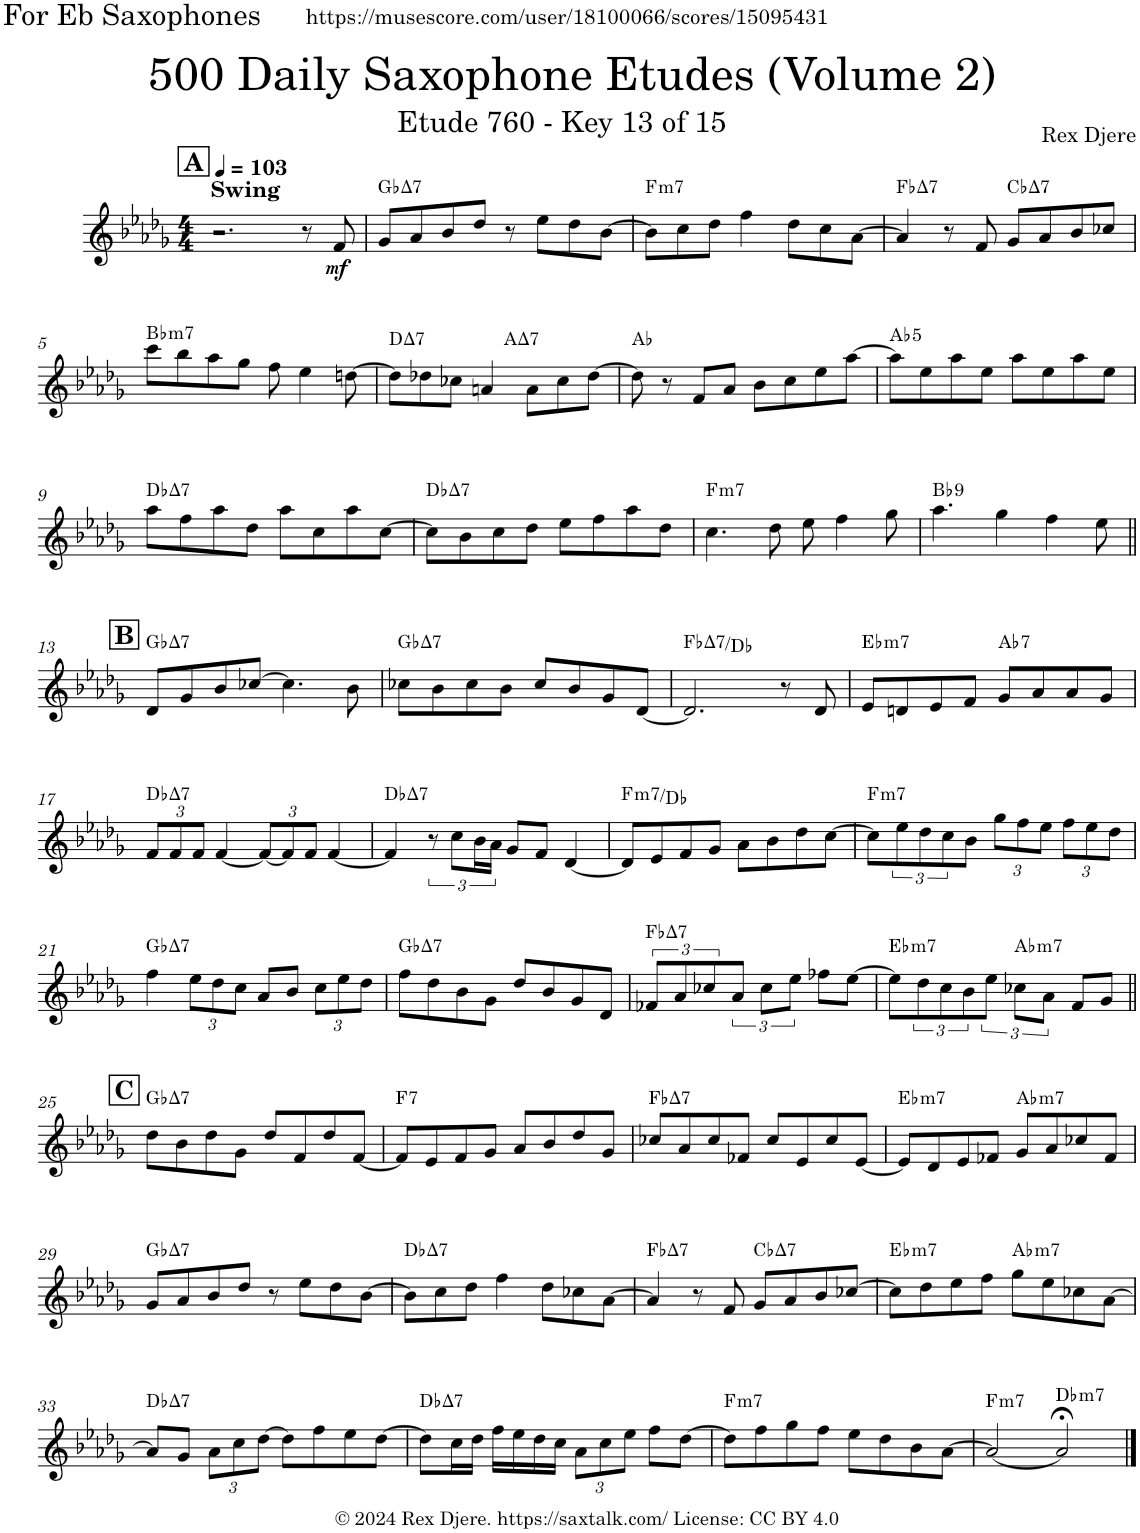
**kern	**dynam	**harte
*part1	*part1	*part1
*staff1	*staff1	*
*I"Alto Saxophone	*	*
*I'A. Sax.	*	*
*clefG2	*	*
*Trd5c9	*	*
*k[b-e-a-d-g-]	*	*
*M4/4	*	*
*MM103	*	*
!!LO:REH:place=s1:a:B:cj:fs=14:t=A
=1	=1	=1
!LO:TX:a:B:t=Swing	!	!
2.r	.	.
8r	.	.
!	!LO:DY:b	!
8f/	mf	.
=2	=2	=2
!	!	!LO:H:kt=7
8g-/L	.	Gb:maj7
8a-/	.	.
8b-/	.	.
8dd-/J	.	.
8r	.	.
8ee-\L	.	.
8dd-\	.	.
[8b-\J	.	.
=3	=3	=3
!	!	!LO:H:kt=m7
8b-\L]	.	F:min7
8cc\	.	.
8dd-\J	.	.
4ff\	.	.
8dd-\L	.	.
8cc\	.	.
[8a-\J	.	.
=4	=4	=4
!	!	!LO:H:kt=7
4a-/]	.	Fb:maj7
8r	.	.
8f/	.	.
!	!	!LO:H:kt=7
8g-/L	.	Cb:maj7
8a-/	.	.
8b-/	.	.
8cc-X/J	.	.
!!LO:LB:g=z
=5	=5	=5
!	!	!LO:H:kt=m7
8ccc\L	.	Bb:min7
8bb-\	.	.
8aa-\	.	.
8gg-\J	.	.
8ff\	.	.
4ee-\	.	.
[8ddn\	.	.
=6	=6	=6
!	!	!LO:H:kt=7
*^	*	*
8dd\L]	2ryy	.	D:maj7
8dd-X\	.	.	.
8cc-X\J	.	.	.
4an/	.	.	.
!	!	!	!LO:H:kt=7
.	2ryy	.	A:maj7
8a\L	.	.	.
8cc-\	.	.	.
[8dd-\J	.	.	.
*v	*v	*	*
=7	=7	=7
8dd-\]	.	Ab:maj
8r	.	.
8f/L	.	.
8a-/J	.	.
8b-\L	.	.
8cc\	.	.
8ee-\	.	.
[8aa-\J	.	.
=8	=8	=8
!	!	!LO:H:kt=5
8aa-\L]	.	Ab:(1,5)
8ee-\	.	.
8aa-\	.	.
8ee-\J	.	.
8aa-\L	.	.
8ee-\	.	.
8aa-\	.	.
8ee-\J	.	.
!!LO:LB:g=z
=9	=9	=9
!	!	!LO:H:kt=7
8aa-\L	.	Db:maj7
8ff\	.	.
8aa-\	.	.
8dd-\J	.	.
8aa-\L	.	.
8cc\	.	.
8aa-\	.	.
[8cc\J	.	.
=10	=10	=10
!	!	!LO:H:kt=7
8cc\L]	.	Db:maj7
8b-\	.	.
8cc\	.	.
8dd-\J	.	.
8ee-\L	.	.
8ff\	.	.
8aa-\	.	.
8dd-\J	.	.
=11	=11	=11
!	!	!LO:H:kt=m7
4.cc\	.	F:min7
8dd-\	.	.
8ee-\	.	.
4ff\	.	.
8gg-\	.	.
=12	=12	=12
!	!	!LO:H:kt=9
4.aa-\	.	Bb:9
4gg-\	.	.
4ff\	.	.
8ee-\	.	.
!!LO:LB:g=z
!!LO:REH:place=s1:a:B:cj:fs=14:t=B
=13||	=13||	=13||
!	!	!LO:H:kt=7
8d-/L	.	Gb:maj7
8g-/	.	.
8b-/	.	.
[8cc-X/J	.	.
4.cc-\]	.	.
8b-\	.	.
=14	=14	=14
!	!	!LO:H:kt=7
8cc-X\L	.	Gb:maj7
8b-\	.	.
8cc-\	.	.
8b-\J	.	.
8cc-/L	.	.
8b-/	.	.
8g-/	.	.
[8d-/J	.	.
=15	=15	=15
!	!	!LO:H:kt=7
2.d-/]	.	Fb:maj7/6
8r	.	.
8d-/	.	.
=16	=16	=16
!	!	!LO:H:kt=m7
8e-/L	.	Eb:min7
8dn/	.	.
8e-/	.	.
8f/J	.	.
!	!	!LO:H:kt=7
8g-/L	.	Ab:7
8a-/	.	.
8a-/	.	.
8g-/J	.	.
!!LO:LB:g=z
=17	=17	=17
*Xbrackettup	*	*
!	!	!LO:H:kt=7
12f/L	.	Db:maj7
12f/	.	.
12f/J	.	.
[4f/	.	.
12f/L_	.	.
12f/]	.	.
12f/J	.	.
[4f/	.	.
=18	=18	=18
!	!	!LO:H:kt=7
4f/]	.	Db:maj7
*brackettup	*	*
12r	.	.
12cc\L	.	.
24b-\L	.	.
24a-\JJ	.	.
8g-/L	.	.
8f/J	.	.
[4d-/	.	.
=19	=19	=19
!	!	!LO:H:kt=m7
8d-/L]	.	F:min7/b6
8e-/	.	.
8f/	.	.
8g-/J	.	.
8a-\L	.	.
8b-\	.	.
8dd-\	.	.
[8cc\J	.	.
=20	=20	=20
!	!	!LO:H:kt=m7
8cc\L]	.	F:min7
12ee-\	.	.
12dd-\	.	.
12cc\	.	.
8b-\J	.	.
*Xbrackettup	*	*
12gg-\L	.	.
12ff\	.	.
12ee-\J	.	.
12ff\L	.	.
12ee-\	.	.
12dd-\J	.	.
!!LO:LB:g=z
=21	=21	=21
!	!	!LO:H:kt=7
4ff\	.	Gb:maj7
12ee-\L	.	.
12dd-\	.	.
12cc\J	.	.
8a-/L	.	.
8b-/J	.	.
12cc\L	.	.
12ee-\	.	.
12dd-\J	.	.
=22	=22	=22
!	!	!LO:H:kt=7
8ff\L	.	Gb:maj7
8dd-\	.	.
8b-\	.	.
8g-\J	.	.
8dd-/L	.	.
8b-/	.	.
8g-/	.	.
8d-/J	.	.
=23	=23	=23
!	!	!LO:H:kt=7
8f-X/L	.	Fb:maj7
8a-/	.	.
8cc-X/	.	.
8a-/J	.	.
8cc-\L	.	.
8ee-\J	.	.
8ff-X\L	.	.
[8ee-\J	.	.
=24	=24	=24
!	!	!LO:H:kt=m7
8ee-\L]	.	Eb:min7
*brackettup	*	*
12dd-\	.	.
12cc\	.	.
12b-\	.	.
8ee-\J	.	.
!	!	!LO:H:kt=m7
8cc-X\L	.	Ab:min7
8a-\J	.	.
8f/L	.	.
8g-/J	.	.
!!LO:LB:g=z
!!LO:REH:place=s1:a:B:cj:fs=14:t=C
=25||	=25||	=25||
!	!	!LO:H:kt=7
8dd-\L	.	Gb:maj7
8b-\	.	.
8dd-\	.	.
8g-\J	.	.
8dd-/L	.	.
8f/	.	.
8dd-/	.	.
[8f/J	.	.
=26	=26	=26
!	!	!LO:H:kt=7
8f/L]	.	F:7
8e-/	.	.
8f/	.	.
8g-/J	.	.
8a-/L	.	.
8b-/	.	.
8dd-/	.	.
8g-/J	.	.
=27	=27	=27
!	!	!LO:H:kt=7
8cc-X/L	.	Fb:maj7
8a-/	.	.
8cc-/	.	.
8f-X/J	.	.
8cc-/L	.	.
8e-/	.	.
8cc-/	.	.
[8e-/J	.	.
=28	=28	=28
!	!	!LO:H:kt=m7
8e-/L]	.	Eb:min7
8d-/	.	.
8e-/	.	.
8f-X/J	.	.
!	!	!LO:H:kt=m7
8g-/L	.	Ab:min7
8a-/	.	.
8cc-X/	.	.
8f-/J	.	.
!!LO:LB:g=z
=29	=29	=29
!	!	!LO:H:kt=7
8g-/L	.	Gb:maj7
8a-/	.	.
8b-/	.	.
8dd-/J	.	.
8r	.	.
8ee-\L	.	.
8dd-\	.	.
[8b-\J	.	.
=30	=30	=30
!	!	!LO:H:kt=7
8b-\L]	.	Db:maj7
8cc\	.	.
8dd-\J	.	.
4ff\	.	.
8dd-\L	.	.
8cc-X\	.	.
[8a-\J	.	.
=31	=31	=31
!	!	!LO:H:kt=7
4a-/]	.	Fb:maj7
8r	.	.
8f/	.	.
!	!	!LO:H:kt=7
8g-/L	.	Cb:maj7
8a-/	.	.
8b-/	.	.
[8cc-X/J	.	.
=32	=32	=32
!	!	!LO:H:kt=m7
8cc-\L]	.	Eb:min7
8dd-\	.	.
8ee-\	.	.
8ff\J	.	.
!	!	!LO:H:kt=m7
8gg-\L	.	Ab:min7
8ee-\	.	.
8cc-X\	.	.
[8a-\J	.	.
!!LO:LB:g=z
=33	=33	=33
!	!	!LO:H:kt=7
8a-/L]	.	Db:maj7
8g-/J	.	.
*Xbrackettup	*	*
12a-\L	.	.
12cc\	.	.
[12dd-\J	.	.
8dd-\L]	.	.
8ff\	.	.
8ee-\	.	.
[8dd-\J	.	.
=34	=34	=34
!	!	!LO:H:kt=7
8dd-\L]	.	Db:maj7
16cc\L	.	.
16dd-\JJ	.	.
16ff\LL	.	.
16ee-\	.	.
16dd-\	.	.
16cc\JJ	.	.
12a-\L	.	.
12cc\	.	.
12ee-\J	.	.
8ff\L	.	.
[8dd-\J	.	.
=35	=35	=35
!	!	!LO:H:kt=m7
8dd-\L]	.	F:min7
8ff\	.	.
8gg-\	.	.
8ff\J	.	.
8ee-\L	.	.
8dd-\	.	.
8b-\	.	.
[8a-\J	.	.
=36	=36	=36
!	!	!LO:H:kt=m7
2a-/_	.	F:min7
!	!	!LO:H:kt=m7
2a-;</]	.	Db:min7
==	==	==
*-	*-	*-
